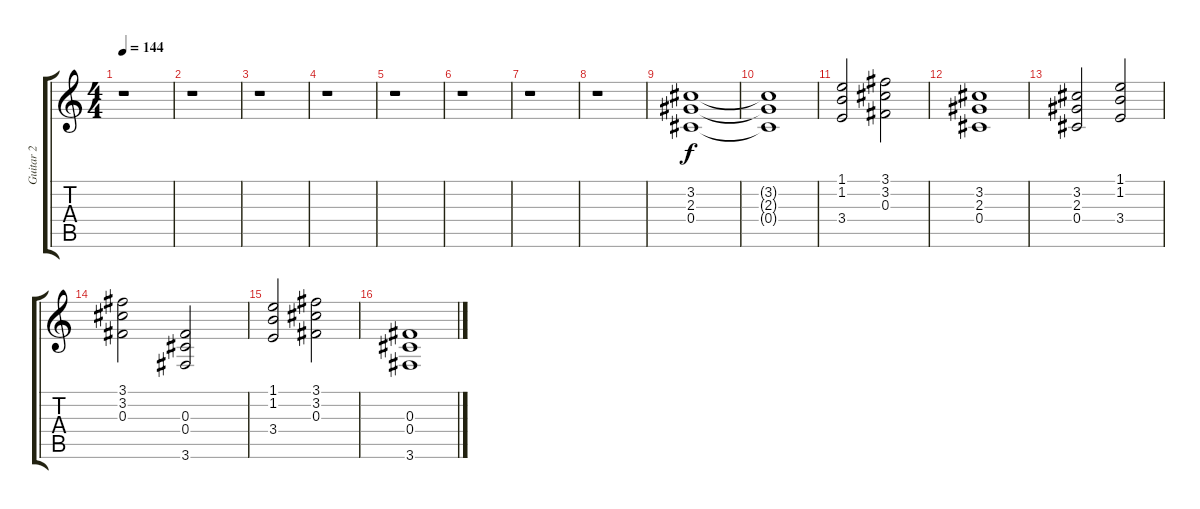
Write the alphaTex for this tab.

\track ("Guitar 2" "Guitar 2") {instrument overdrivenguitar}
\staff {score tabs}
\tuning (Eb4 Bb3 Gb3 Db3 Ab2 Eb2) {hide}
\ts (4 4)
\tempo 144
\clef g2
\ks c
r.1{dy f instrument overdrivenguitar} |
r.1 |
r.1 |
r.1 |
r.1 |
r.1 |
r.1 |
r.1 |
(3.2 2.3 0.4).1 |
(3.2{t} 2.3{t} 0.4{t}).1 |
(1.1 1.2 3.4).2 (3.1 3.2 0.3).2 |
(3.2 2.3 0.4).1 |
(3.2 2.3 0.4).2 (1.1 1.2 3.4).2 |
(3.1 3.2 0.3).2 (0.3 0.4 3.6).2 |
(1.1 1.2 3.4).2 (3.1 3.2 0.3).2 |
(0.3 0.4 3.6).1
